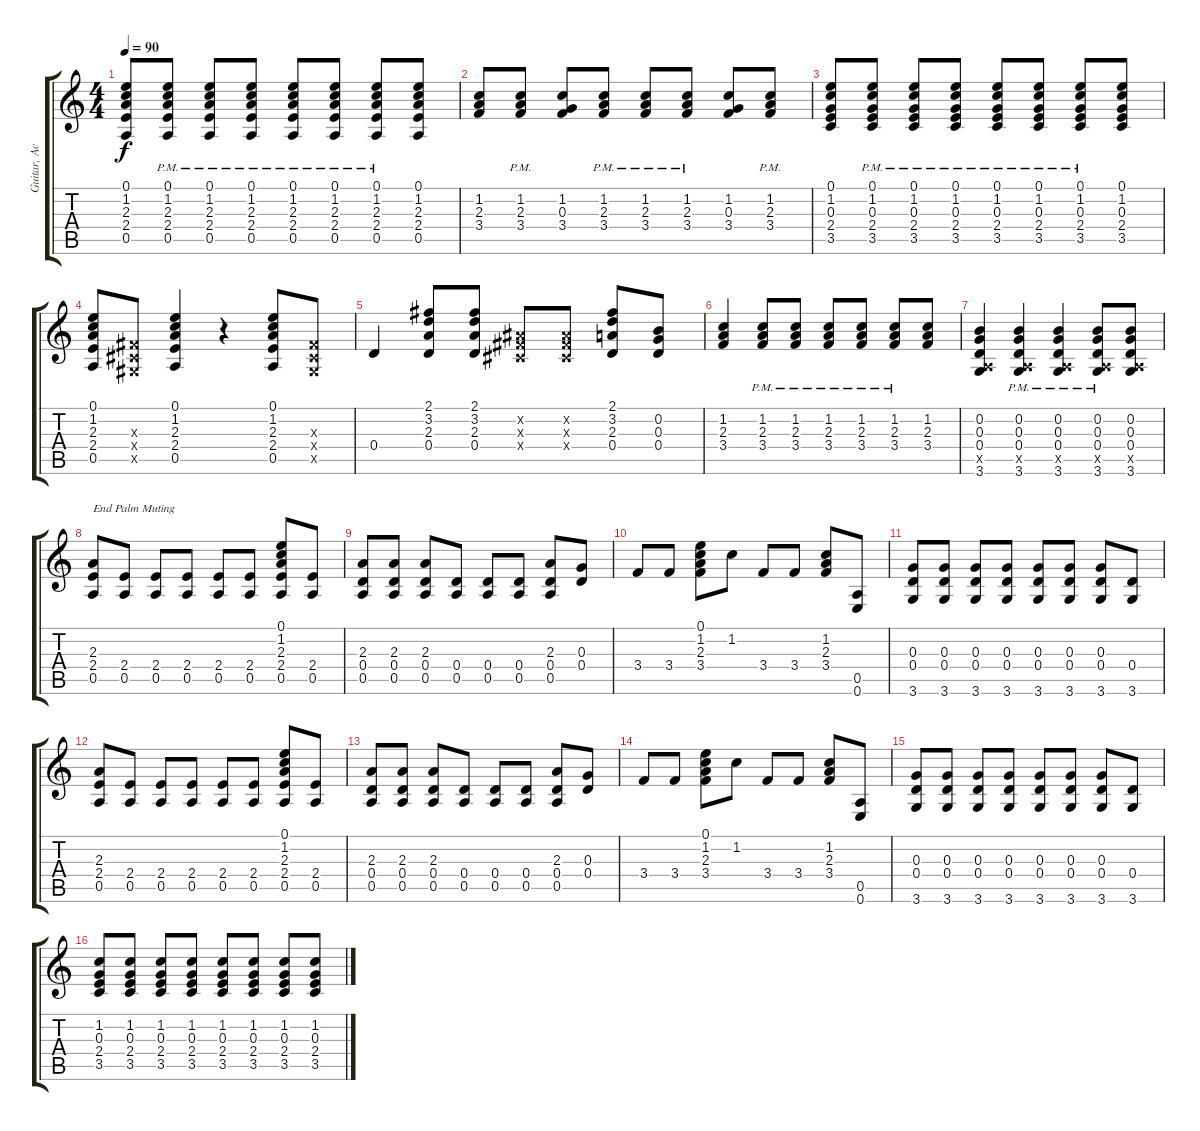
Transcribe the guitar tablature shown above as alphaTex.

\track ("Guitar, Acoustic" "Guitar, Ac") {instrument acousticguitarsteel}
\staff {score tabs}
\tuning (E4 B3 G3 D3 A2 E2) {hide}
\ts (4 4)
\tempo 90
\clef g2
\ks c
(0.1 1.2 2.3 2.4 0.5).8{dy f} (0.1{pm} 1.2{pm} 2.3{pm} 2.4{pm} 0.5{pm}).8 (0.1{pm} 1.2{pm} 2.3{pm} 2.4{pm} 0.5{pm}).8 (0.1{pm} 1.2{pm} 2.3{pm} 2.4{pm} 0.5{pm}).8 (0.1{pm} 1.2{pm} 2.3{pm} 2.4{pm} 0.5{pm}).8 (0.1{pm} 1.2{pm} 2.3{pm} 2.4{pm} 0.5{pm}).8 (0.1{pm} 1.2{pm} 2.3{pm} 2.4{pm} 0.5{pm}).8 (0.1 1.2 2.3 2.4 0.5).8 |
(1.2 2.3 3.4).8 (1.2{pm} 2.3{pm} 3.4{pm}).8 (1.2 0.3 3.4).8 (1.2{pm} 2.3{pm} 3.4{pm}).8 (1.2{pm} 2.3{pm} 3.4{pm}).8 (1.2{pm} 2.3{pm} 3.4{pm}).8 (1.2 0.3 3.4).8 (1.2{pm} 2.3{pm} 3.4{pm}).8 |
(0.1 1.2 0.3 2.4 3.5).8 (0.1{pm} 1.2{pm} 0.3{pm} 2.4{pm} 3.5{pm}).8 (0.1{pm} 1.2{pm} 0.3{pm} 2.4{pm} 3.5{pm}).8 (0.1{pm} 1.2{pm} 0.3{pm} 2.4{pm} 3.5{pm}).8 (0.1{pm} 1.2{pm} 0.3{pm} 2.4{pm} 3.5{pm}).8 (0.1{pm} 1.2{pm} 0.3{pm} 2.4{pm} 3.5{pm}).8 (0.1{pm} 1.2{pm} 0.3{pm} 2.4{pm} 3.5{pm}).8 (0.1 1.2 0.3 2.4 3.5).8 |
(0.1 1.2 2.3 2.4 0.5).8 (-1.3{x} -1.4{x} -1.5{x}).8 (0.1 1.2 2.3 2.4 0.5).4 r.4 (0.1 1.2 2.3 2.4 0.5).8 (-1.3{x} -1.4{x} -1.5{x}).8 |
0.4.4 (2.1 3.2 2.3 0.4).8 (2.1 3.2 2.3 0.4).8 (-1.2{x} -1.3{x} -1.4{x}).8 (-1.2{x} -1.3{x} -1.4{x}).8 (2.1 3.2 2.3 0.4).8 (0.2 0.3 0.4).8 |
(1.2 2.3 3.4).4 (1.2{pm} 2.3{pm} 3.4{pm}).8 (1.2{pm} 2.3{pm} 3.4{pm}).8 (1.2{pm} 2.3{pm} 3.4{pm}).8 (1.2{pm} 2.3{pm} 3.4{pm}).8 (1.2{pm} 2.3{pm} 3.4{pm}).8 (1.2 2.3 3.4).8 |
(0.2 0.3 0.4 0.5{x} 3.6).4 (0.2{pm} 0.3{pm} 0.4{pm} 0.5{x} 3.6{pm}).4 (0.2{pm} 0.3{pm} 0.4{pm} 0.5{x} 3.6{pm}).4 (0.2{pm} 0.3{pm} 0.4{pm} 0.5{x} 3.6{pm}).8 (0.2 0.3 0.4 0.5{x} 3.6).8 |
(2.3 2.4 0.5).8{txt "End Palm Muting"} (2.4 0.5).8 (2.4 0.5).8 (2.4 0.5).8 (2.4 0.5).8 (2.4 0.5).8 (0.1 1.2 2.3 2.4 0.5).8 (2.4 0.5).8 |
(2.3 0.4 0.5).8 (2.3 0.4 0.5).8 (2.3 0.4 0.5).8 (0.4 0.5).8 (0.4 0.5).8 (0.4 0.5).8 (2.3 0.4 0.5).8 (0.3 0.4).8 |
3.4.8 3.4.8 (0.1 1.2 2.3 3.4).8 1.2.8 3.4.8 3.4.8 (1.2 2.3 3.4).8 (0.5 0.6).8 |
(0.3 0.4 3.6).8 (0.3 0.4 3.6).8 (0.3 0.4 3.6).8 (0.3 0.4 3.6).8 (0.3 0.4 3.6).8 (0.3 0.4 3.6).8 (0.3 0.4 3.6).8 (0.4 3.6).8 |
(2.3 2.4 0.5).8 (2.4 0.5).8 (2.4 0.5).8 (2.4 0.5).8 (2.4 0.5).8 (2.4 0.5).8 (0.1 1.2 2.3 2.4 0.5).8 (2.4 0.5).8 |
(2.3 0.4 0.5).8 (2.3 0.4 0.5).8 (2.3 0.4 0.5).8 (0.4 0.5).8 (0.4 0.5).8 (0.4 0.5).8 (2.3 0.4 0.5).8 (0.3 0.4).8 |
3.4.8 3.4.8 (0.1 1.2 2.3 3.4).8 1.2.8 3.4.8 3.4.8 (1.2 2.3 3.4).8 (0.5 0.6).8 |
(0.3 0.4 3.6).8 (0.3 0.4 3.6).8 (0.3 0.4 3.6).8 (0.3 0.4 3.6).8 (0.3 0.4 3.6).8 (0.3 0.4 3.6).8 (0.3 0.4 3.6).8 (0.4 3.6).8 |
(1.2 0.3 2.4 3.5).8 (1.2 0.3 2.4 3.5).8 (1.2 0.3 2.4 3.5).8 (1.2 0.3 2.4 3.5).8 (1.2 0.3 2.4 3.5).8 (1.2 0.3 2.4 3.5).8 (1.2 0.3 2.4 3.5).8 (1.2 0.3 2.4 3.5).8
